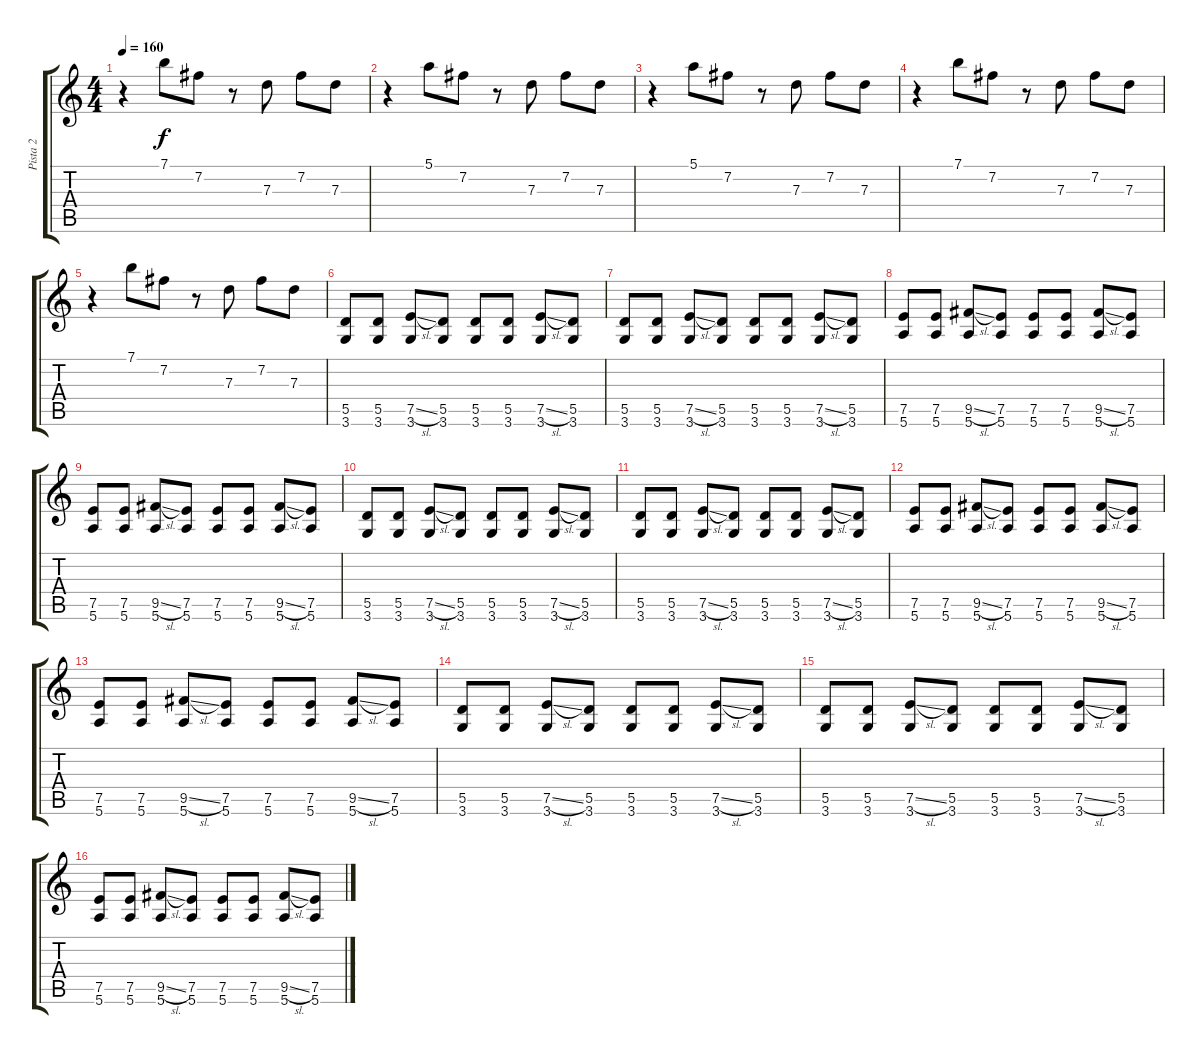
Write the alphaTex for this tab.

\track ("Pista 2" "Pista 2") {instrument overdrivenguitar}
\staff {score tabs}
\tuning (E4 B3 G3 D3 A2 E2) {hide}
\ts (4 4)
\tempo 160
\clef g2
\ks c
r.4{dy f} 7.1.8 7.2.8 r.8 7.3.8 7.2.8 7.3.8 |
r.4 5.1.8 7.2.8 r.8 7.3.8 7.2.8 7.3.8 |
r.4 5.1.8 7.2.8 r.8 7.3.8 7.2.8 7.3.8 |
r.4 7.1.8 7.2.8 r.8 7.3.8 7.2.8 7.3.8 |
r.4 7.1.8 7.2.8 r.8 7.3.8 7.2.8 7.3.8 |
(5.5 3.6).8 (5.5 3.6).8 (7.5{sl} 3.6).8 (5.5 3.6).8 (5.5 3.6).8 (5.5 3.6).8 (7.5{sl} 3.6).8 (5.5 3.6).8 |
(5.5 3.6).8 (5.5 3.6).8 (7.5{sl} 3.6).8 (5.5 3.6).8 (5.5 3.6).8 (5.5 3.6).8 (7.5{sl} 3.6).8 (5.5 3.6).8 |
(7.5 5.6).8 (7.5 5.6).8 (9.5{sl} 5.6).8 (7.5 5.6).8 (7.5 5.6).8 (7.5 5.6).8 (9.5{sl} 5.6).8 (7.5 5.6).8 |
(7.5 5.6).8 (7.5 5.6).8 (9.5{sl} 5.6).8 (7.5 5.6).8 (7.5 5.6).8 (7.5 5.6).8 (9.5{sl} 5.6).8 (7.5 5.6).8 |
(5.5 3.6).8 (5.5 3.6).8 (7.5{sl} 3.6).8 (5.5 3.6).8 (5.5 3.6).8 (5.5 3.6).8 (7.5{sl} 3.6).8 (5.5 3.6).8 |
(5.5 3.6).8 (5.5 3.6).8 (7.5{sl} 3.6).8 (5.5 3.6).8 (5.5 3.6).8 (5.5 3.6).8 (7.5{sl} 3.6).8 (5.5 3.6).8 |
(7.5 5.6).8 (7.5 5.6).8 (9.5{sl} 5.6).8 (7.5 5.6).8 (7.5 5.6).8 (7.5 5.6).8 (9.5{sl} 5.6).8 (7.5 5.6).8 |
(7.5 5.6).8 (7.5 5.6).8 (9.5{sl} 5.6).8 (7.5 5.6).8 (7.5 5.6).8 (7.5 5.6).8 (9.5{sl} 5.6).8 (7.5 5.6).8 |
(5.5 3.6).8 (5.5 3.6).8 (7.5{sl} 3.6).8 (5.5 3.6).8 (5.5 3.6).8 (5.5 3.6).8 (7.5{sl} 3.6).8 (5.5 3.6).8 |
(5.5 3.6).8 (5.5 3.6).8 (7.5{sl} 3.6).8 (5.5 3.6).8 (5.5 3.6).8 (5.5 3.6).8 (7.5{sl} 3.6).8 (5.5 3.6).8 |
(7.5 5.6).8 (7.5 5.6).8 (9.5{sl} 5.6).8 (7.5 5.6).8 (7.5 5.6).8 (7.5 5.6).8 (9.5{sl} 5.6).8 (7.5 5.6).8
